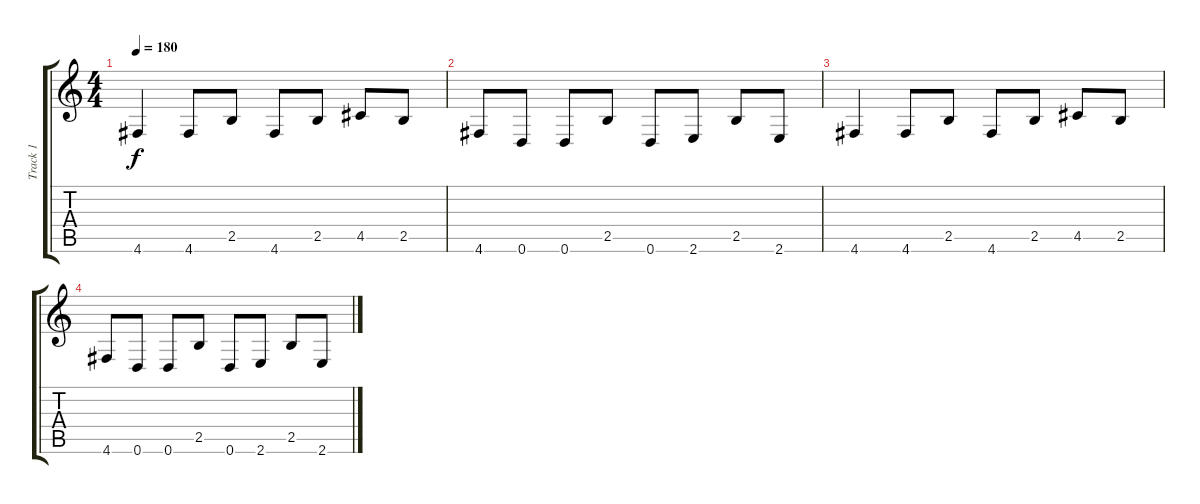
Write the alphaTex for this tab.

\track ("Track 1" "Track 1") {instrument electricguitarclean}
\staff {score tabs}
\tuning (E4 B3 G3 D3 A2 D2) {hide}
\ts (4 4)
\tempo 180
\clef g2
\ks c
4.6.4{dy f} 4.6.8 2.5.8 4.6.8 2.5.8 4.5.8 2.5.8 |
4.6.8 0.6.8 0.6.8 2.5.8 0.6.8 2.6.8 2.5.8 2.6.8 |
4.6.4 4.6.8 2.5.8 4.6.8 2.5.8 4.5.8 2.5.8 |
4.6.8 0.6.8 0.6.8 2.5.8 0.6.8 2.6.8 2.5.8 2.6.8
